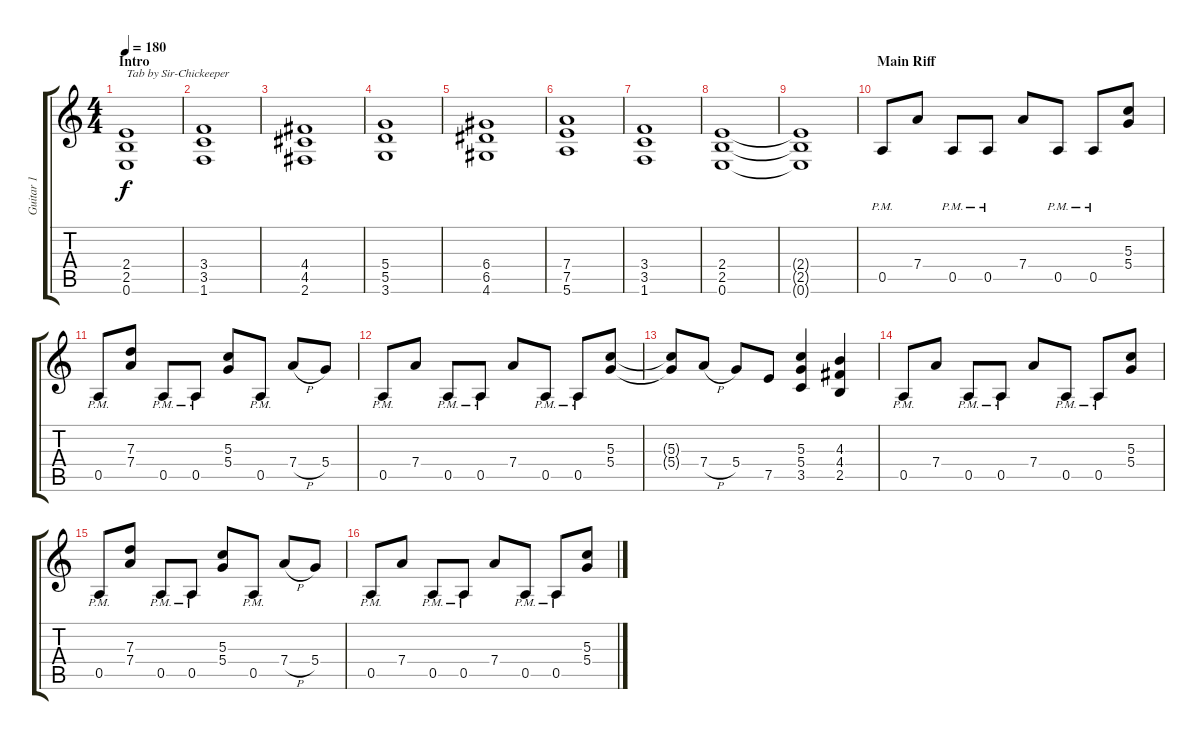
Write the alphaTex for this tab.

\track ("Guitar 1" "Guitar 1") {instrument distortionguitar}
\staff {score tabs}
\tuning (E4 B3 G3 D3 A2 E2) {hide}
\ts (4 4)
\section ("" "Intro")
\tempo 180
\clef g2
\ks c
(2.4 2.5 0.6).1{txt "Tab by Sir-Chickeeper" dy f instrument distortionguitar} |
(3.4 3.5 1.6).1 |
(4.4 4.5 2.6).1 |
(5.4 5.5 3.6).1 |
(6.4 6.5 4.6).1 |
(7.4 7.5 5.6).1 |
(3.4 3.5 1.6).1 |
(2.4 2.5 0.6).1 |
(2.4{t} 2.5{t} 0.6{t}).1 |
\section ("" "Main Riff")
0.5{pm}.8 7.4.8 0.5{pm}.8 0.5{pm}.8 7.4.8 0.5{pm}.8 0.5{pm}.8 (5.3 5.4).8 |
0.5{pm}.8 (7.3 7.4).8 0.5{pm}.8 0.5{pm}.8 (5.3 5.4).8 0.5{pm}.8 7.4{h}.8 5.4.8 |
0.5{pm}.8 7.4.8 0.5{pm}.8 0.5{pm}.8 7.4.8 0.5{pm}.8 0.5{pm}.8 (5.3 5.4).8 |
(5.3{t} 5.4{t}).8 7.4{h}.8 5.4.8 7.5.8 (5.3 5.4 3.5).4 (4.3 4.4 2.5).4 |
0.5{pm}.8 7.4.8 0.5{pm}.8 0.5{pm}.8 7.4.8 0.5{pm}.8 0.5{pm}.8 (5.3 5.4).8 |
0.5{pm}.8 (7.3 7.4).8 0.5{pm}.8 0.5{pm}.8 (5.3 5.4).8 0.5{pm}.8 7.4{h}.8 5.4.8 |
0.5{pm}.8 7.4.8 0.5{pm}.8 0.5{pm}.8 7.4.8 0.5{pm}.8 0.5{pm}.8 (5.3 5.4).8
